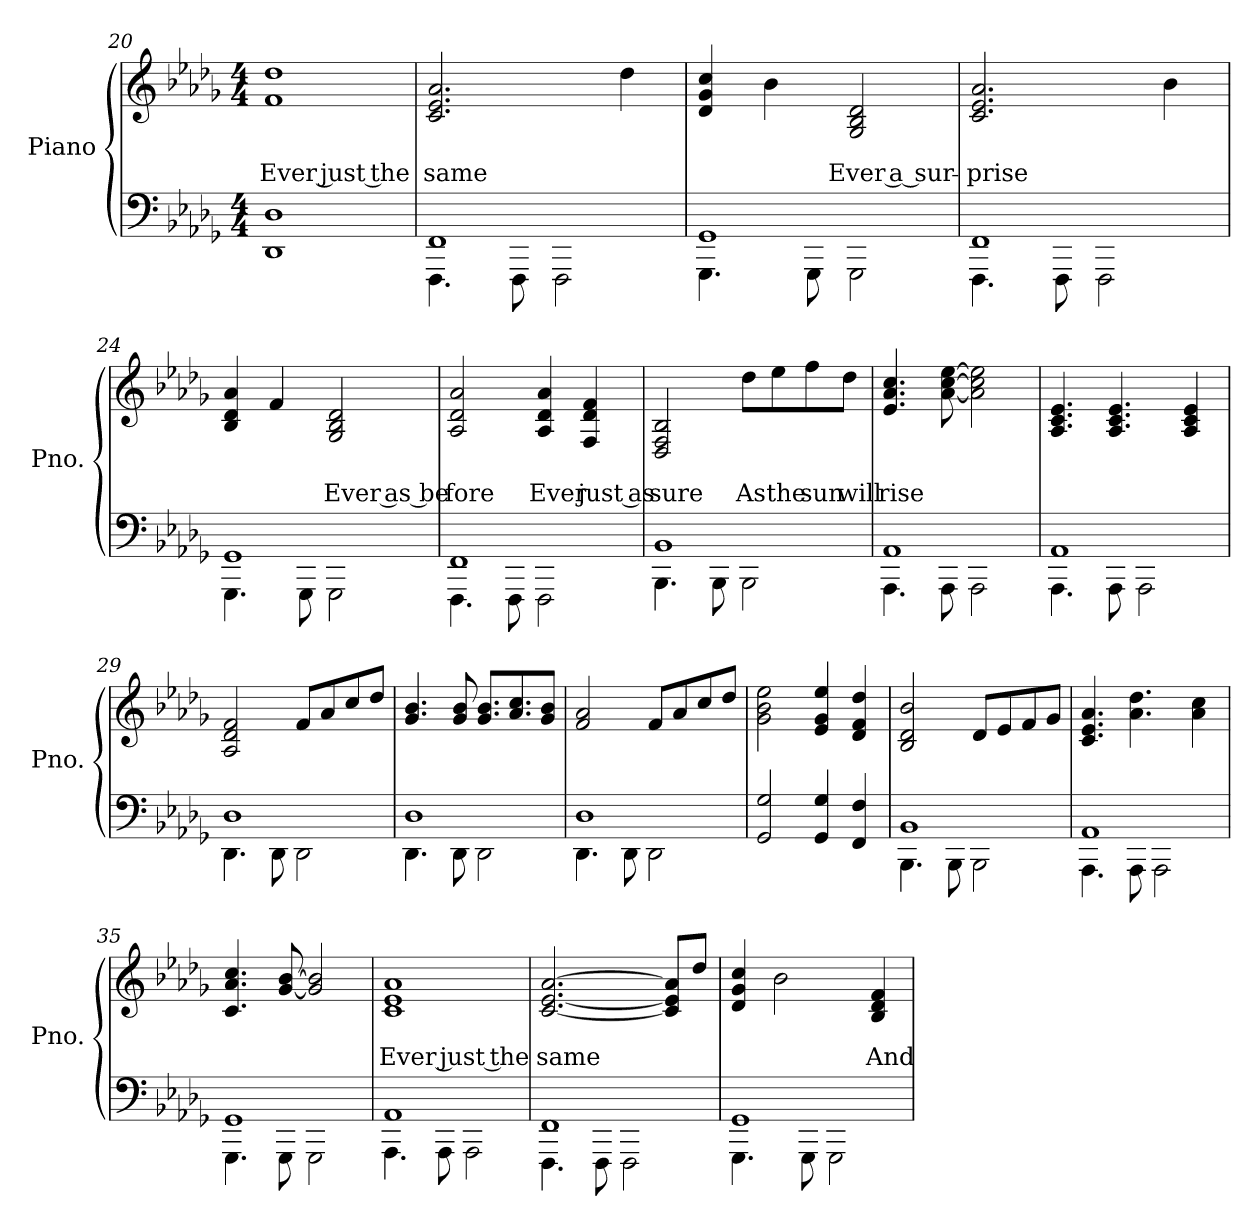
**kern	**text	**text	**text	**kern	**text	**text
*part1	*part1	*part1	*part1	*part1	*part1	*part1
*staff2	*staff2	*staff2	*staff2	*staff1	*staff1	*staff1
*I"Piano	*	*	*	*	*	*
*I'Pno.	*	*	*	*	*	*
*clefF4	*	*	*	*clefG2	*	*
*k[b-e-a-d-g-]	*	*	*	*k[b-e-a-d-g-]	*	*
*M4/4	*	*	*	*M4/4	*	*
=20	=20	=20	=20	=20	=20	=20
1DD- 1D-	.	.	.	1f 1dd-	.	Ever just the
=21	=21	=21	=21	=21	=21	=21
*^	*	*	*	*	*	*
1FF	4.FFF\	.	.	.	2.c/ 2.e-/ 2.a-/	.	same
.	8FFF\	.	.	.	.	.	.
.	2FFF\	.	.	.	.	.	.
.	.	.	.	.	4dd-\	.	.
=22	=22	=22	=22	=22	=22	=22	=22
1GG-	4.GGG-\	.	.	.	4d-/ 4g-/ 4cc/	.	.
.	.	.	.	.	4b-\	.	.
.	8GGG-\	.	.	.	.	.	.
.	2GGG-\	.	.	.	2G-/ 2B-/ 2d-/	.	Ever a sur-
!!LO:LB:g=z
=23	=23	=23	=23	=23	=23	=23	=23
1FF	4.FFF\	.	.	.	2.c/ 2.e-/ 2.a-/	.	-prise
.	8FFF\	.	.	.	.	.	.
.	2FFF\	.	.	.	.	.	.
.	.	.	.	.	4b-\	.	.
=24	=24	=24	=24	=24	=24	=24	=24
1GG-	4.GGG-\	.	.	.	4B-/ 4d-/ 4a-/	.	.
.	.	.	.	.	4f/	.	.
.	8GGG-\	.	.	.	.	.	.
.	2GGG-\	.	.	.	2G-/ 2B-/ 2d-/	.	Ever as be-
=25	=25	=25	=25	=25	=25	=25	=25
1FF	4.FFF\	.	.	.	2A-/ 2d-/ 2a-/	.	-fore
.	8FFF\	.	.	.	.	.	.
.	2FFF\	.	.	.	4A-/ 4d-/ 4a-/	.	Ever
.	.	.	.	.	4F/ 4d-/ 4f/	.	just as
=26	=26	=26	=26	=26	=26	=26	=26
1BB-	4.BBB-\	.	.	.	2D-/ 2F/ 2B-/	.	sure
.	8BBB-\	.	.	.	.	.	.
.	2BBB-\	.	.	.	8dd-\L	.	As
.	.	.	.	.	8ee-\	.	the
.	.	.	.	.	8ff\	.	sun
.	.	.	.	.	8dd-\J	.	will
=27	=27	=27	=27	=27	=27	=27	=27
1AA-	4.AAA-\	.	.	.	4.e-/ 4.a-/ 4.cc/	.	rise
.	8AAA-\	.	.	.	[8a-\ [8cc\ [8ee-\	.	.
.	2AAA-\	.	.	.	2a-\] 2cc\] 2ee-\]	.	.
!!LO:LB:g=z
=28	=28	=28	=28	=28	=28	=28	=28
1AA-	4.AAA-\	.	.	.	4.A-/ 4.c/ 4.e-/	.	.
.	8AAA-\	.	.	.	4.A-/ 4.c/ 4.e-/	.	.
.	2AAA-\	.	.	.	.	.	.
.	.	.	.	.	4A-/ 4c/ 4e-/	.	.
=29	=29	=29	=29	=29	=29	=29	=29
1D-	4.DD-\	.	.	.	2A-/ 2d-/ 2f/	.	.
.	8DD-\	.	.	.	.	.	.
.	2DD-\	.	.	.	8f/L	.	.
.	.	.	.	.	8a-/	.	.
.	.	.	.	.	8cc/	.	.
.	.	.	.	.	8dd-/J	.	.
=30	=30	=30	=30	=30	=30	=30	=30
1D-	4.DD-\	.	.	.	4.g-/ 4.b-/	.	.
.	8DD-\	.	.	.	8g-/ 8b-/	.	.
.	2DD-\	.	.	.	8.g-/ 8.b-/L	.	.
.	.	.	.	.	8.a-/ 8.cc/	.	.
.	.	.	.	.	8g-/ 8b-/J	.	.
=31	=31	=31	=31	=31	=31	=31	=31
1D-	4.DD-\	.	.	.	2f/ 2a-/	.	.
.	8DD-\	.	.	.	.	.	.
.	2DD-\	.	.	.	8f/L	.	.
.	.	.	.	.	8a-/	.	.
.	.	.	.	.	8cc/	.	.
.	.	.	.	.	8dd-/J	.	.
*v	*v	*	*	*	*	*	*
=32	=32	=32	=32	=32	=32	=32
2GG-/ 2G-/	.	.	.	2g-\ 2b-\ 2ee-\	.	.
4GG-/ 4G-/	.	.	.	4e-/ 4g-/ 4ee-/	.	.
4FF/ 4F/	.	.	.	4d-/ 4f/ 4dd-/	.	.
=33	=33	=33	=33	=33	=33	=33
*^	*	*	*	*	*	*
1BB-	4.BBB-\	.	.	.	2B-/ 2d-/ 2b-/	.	.
.	8BBB-\	.	.	.	.	.	.
.	2BBB-\	.	.	.	8d-/L	.	.
.	.	.	.	.	8e-/	.	.
.	.	.	.	.	8f/	.	.
.	.	.	.	.	8g-/J	.	.
!!LO:LB:g=z
=34	=34	=34	=34	=34	=34	=34	=34
1AA-	4.AAA-\	.	.	.	4.c/ 4.e-/ 4.a-/	.	.
.	8AAA-\	.	.	.	4.a-\ 4.dd-\	.	.
.	2AAA-\	.	.	.	.	.	.
.	.	.	.	.	4a-\ 4cc\	.	.
=35	=35	=35	=35	=35	=35	=35	=35
1GG-	4.GGG-\	.	.	.	4.c/ 4.a-/ 4.cc/	.	.
.	8GGG-\	.	.	.	[8g-/ [8b-/	.	.
.	2GGG-\	.	.	.	2g-/] 2b-/]	.	.
=36	=36	=36	=36	=36	=36	=36	=36
1AA-	4.AAA-\	.	.	.	1c 1e- 1a-	.	Ever just the
.	8AAA-\	.	.	.	.	.	.
.	2AAA-\	.	.	.	.	.	.
=37	=37	=37	=37	=37	=37	=37	=37
1FF	4.FFF\	.	.	.	[2.c/ [2.e-/ [2.a-/	.	same
.	8FFF\	.	.	.	.	.	.
.	2FFF\	.	.	.	.	.	.
.	.	.	.	.	8c/] 8e-/] 8a-/]L	.	.
.	.	.	.	.	8dd-/J	.	.
=38	=38	=38	=38	=38	=38	=38	=38
1GG-	4.GGG-\	.	.	.	4d-/ 4g-/ 4cc/	.	.
.	.	.	.	.	2b-\	.	.
.	8GGG-\	.	.	.	.	.	.
.	2GGG-\	.	.	.	.	.	.
.	.	.	.	.	4B-/ 4d-/ 4f/	.	And
*v	*v	*	*	*	*	*	*
=	=	=	=	=	=	=
*-	*-	*-	*-	*-	*-	*-
